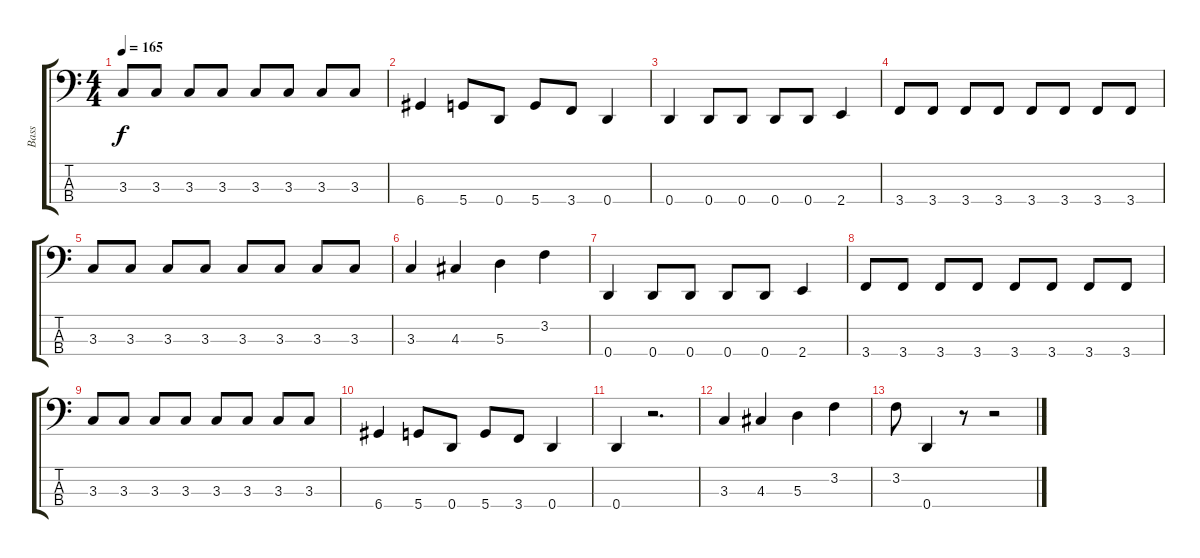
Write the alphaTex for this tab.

\track ("Bass" "Bass") {instrument electricbassfinger}
\staff {score tabs}
\tuning (G2 D2 A1 D1) {hide}
\ts (4 4)
\tempo 165
\clef f4
\ks c
3.3.8{dy f} 3.3.8 3.3.8 3.3.8 3.3.8 3.3.8 3.3.8 3.3.8 |
6.4.4 5.4.8 0.4.8 5.4.8 3.4.8 0.4.4 |
0.4.4 0.4.8 0.4.8 0.4.8 0.4.8 2.4.4 |
3.4.8 3.4.8 3.4.8 3.4.8 3.4.8 3.4.8 3.4.8 3.4.8 |
3.3.8 3.3.8 3.3.8 3.3.8 3.3.8 3.3.8 3.3.8 3.3.8 |
3.3.4 4.3.4 5.3.4 3.2.4 |
0.4.4 0.4.8 0.4.8 0.4.8 0.4.8 2.4.4 |
3.4.8 3.4.8 3.4.8 3.4.8 3.4.8 3.4.8 3.4.8 3.4.8 |
3.3.8 3.3.8 3.3.8 3.3.8 3.3.8 3.3.8 3.3.8 3.3.8 |
6.4.4 5.4.8 0.4.8 5.4.8 3.4.8 0.4.4 |
0.4.4 r.2{d} |
3.3.4 4.3.4 5.3.4 3.2.4 |
3.2.8 0.4.4 r.8 r.2
